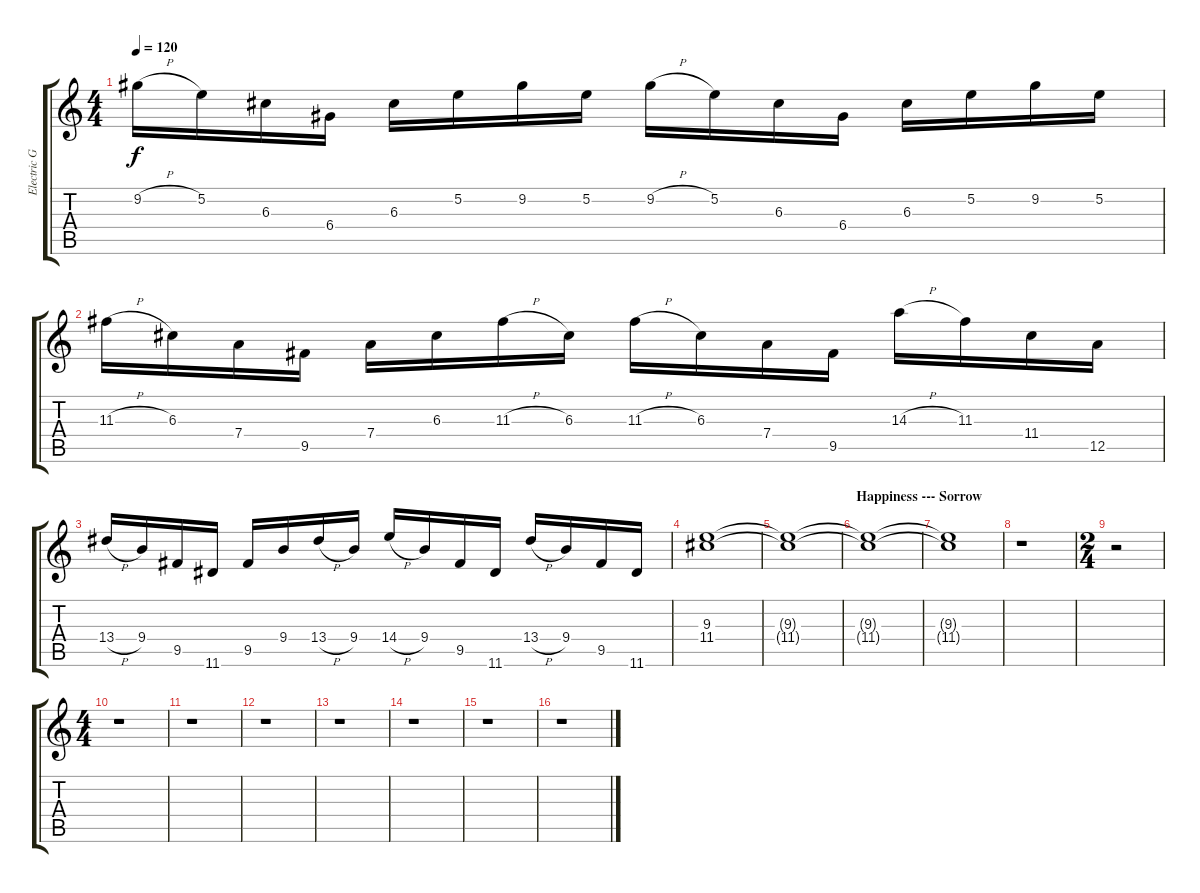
\track ("Electric Guitar" "Electric G") {instrument overdrivenguitar}
\staff {score tabs}
\tuning (E4 B3 G3 D3 A2 E2) {hide}
\ts (4 4)
\tempo 120
\clef g2
\ks c
9.2{h}.16{dy f} 5.2.16 6.3.16 6.4.16 6.3.16 5.2.16 9.2.16 5.2.16 9.2{h}.16 5.2.16 6.3.16 6.4.16 6.3.16 5.2.16 9.2.16 5.2.16 |
11.3{h}.16 6.3.16 7.4.16 9.5.16 7.4.16 6.3.16 11.3{h}.16 6.3.16 11.3{h}.16 6.3.16 7.4.16 9.5.16 14.3{h}.16 11.3.16 11.4.16 12.5.16 |
13.4{h}.16 9.4.16 9.5.16 11.6.16 9.5.16 9.4.16 13.4{h}.16 9.4.16 14.4{h}.16 9.4.16 9.5.16 11.6.16 13.4{h}.16 9.4.16 9.5.16 11.6.16 |
(9.3 11.4).1{volume 0} |
(9.3{t} 11.4{t}).1 |
\section ("" "Happiness --- Sorrow")
(9.3{t} 11.4{t}).1 |
(9.3{t} 11.4{t}).1 |
r.1 |
\ts (2 4)
r.2 |
\ts (4 4)
r.1 |
r.1 |
r.1 |
r.1 |
r.1 |
r.1 |
r.1
